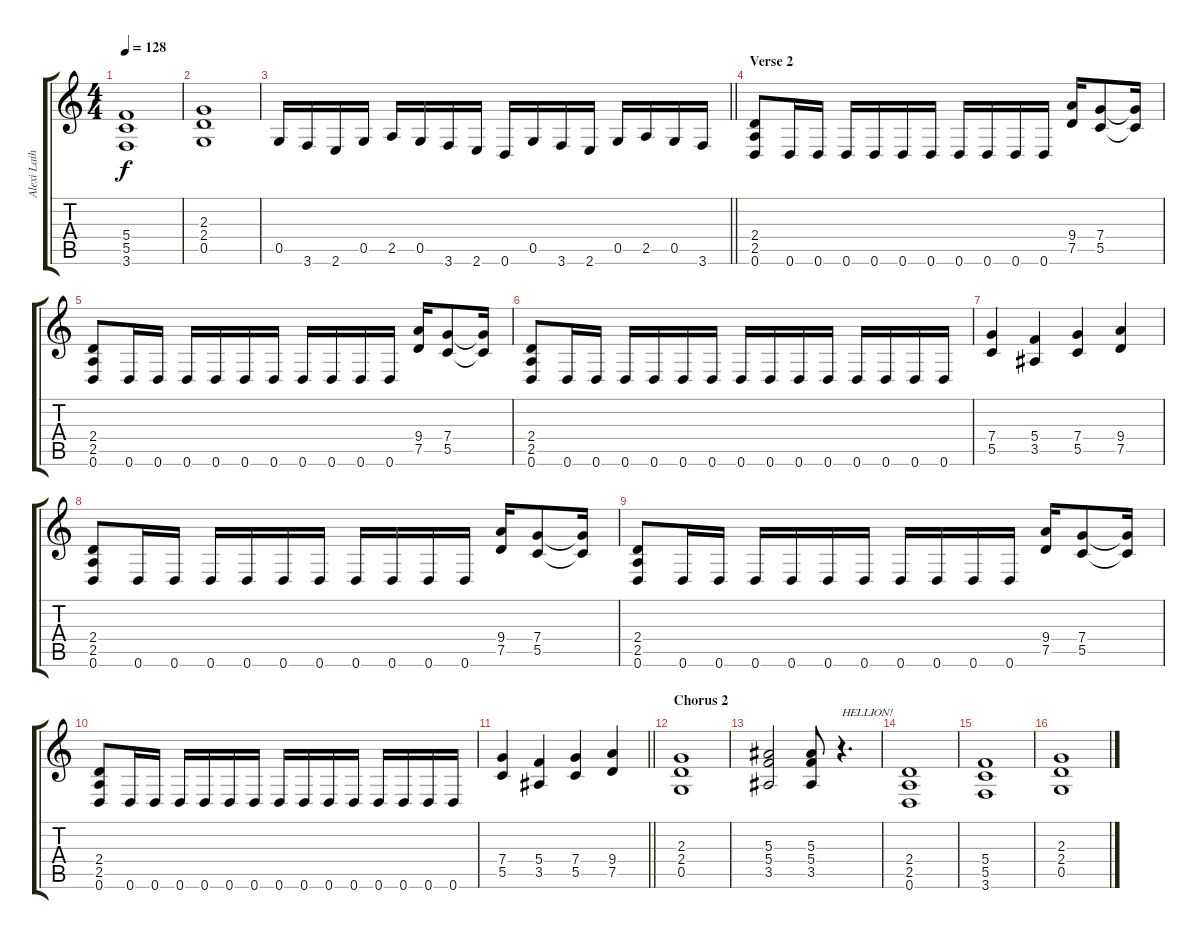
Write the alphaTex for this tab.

\track ("Alexi Laiho" "Alexi Laih") {instrument overdrivenguitar}
\staff {score tabs}
\tuning (D4 A3 F3 C3 G2 D2) {hide}
\ts (4 4)
\tempo 128
\clef g2
\ks c
(5.4 5.5 3.6).1{dy f} |
(2.3 2.4 0.5).1 |
\barLineRight lightlight
0.5.16 3.6.16 2.6.16 0.5.16 2.5.16 0.5.16 3.6.16 2.6.16 0.6.16 0.5.16 3.6.16 2.6.16 0.5.16 2.5.16 0.5.16 3.6.16 |
\section ("" "Verse 2")
(2.4 2.5 0.6).8 0.6.16 0.6.16 0.6.16 0.6.16 0.6.16 0.6.16 0.6.16 0.6.16 0.6.16 0.6.16 (9.4 7.5).16 (7.4 5.5).8 (7.4{t} 5.5{t}).16 |
(2.4 2.5 0.6).8 0.6.16 0.6.16 0.6.16 0.6.16 0.6.16 0.6.16 0.6.16 0.6.16 0.6.16 0.6.16 (9.4 7.5).16 (7.4 5.5).8 (7.4{t} 5.5{t}).16 |
(2.4 2.5 0.6).8 0.6.16 0.6.16 0.6.16 0.6.16 0.6.16 0.6.16 0.6.16 0.6.16 0.6.16 0.6.16 0.6.16 0.6.16 0.6.16 0.6.16 |
(7.4 5.5).4 (5.4 3.5).4 (7.4 5.5).4 (9.4 7.5).4 |
(2.4 2.5 0.6).8 0.6.16 0.6.16 0.6.16 0.6.16 0.6.16 0.6.16 0.6.16 0.6.16 0.6.16 0.6.16 (9.4 7.5).16 (7.4 5.5).8 (7.4{t} 5.5{t}).16 |
(2.4 2.5 0.6).8 0.6.16 0.6.16 0.6.16 0.6.16 0.6.16 0.6.16 0.6.16 0.6.16 0.6.16 0.6.16 (9.4 7.5).16 (7.4 5.5).8 (7.4{t} 5.5{t}).16 |
(2.4 2.5 0.6).8 0.6.16 0.6.16 0.6.16 0.6.16 0.6.16 0.6.16 0.6.16 0.6.16 0.6.16 0.6.16 0.6.16 0.6.16 0.6.16 0.6.16 |
\barLineRight lightlight
(7.4 5.5).4 (5.4 3.5).4 (7.4 5.5).4 (9.4 7.5).4 |
\section ("" "Chorus 2")
(2.3 2.4 0.5).1 |
(5.3 5.4 3.5).2 (5.3 5.4 3.5).8 r.4{d txt "HELLION!"} |
(2.4 2.5 0.6).1 |
(5.4 5.5 3.6).1 |
(2.3 2.4 0.5).1
